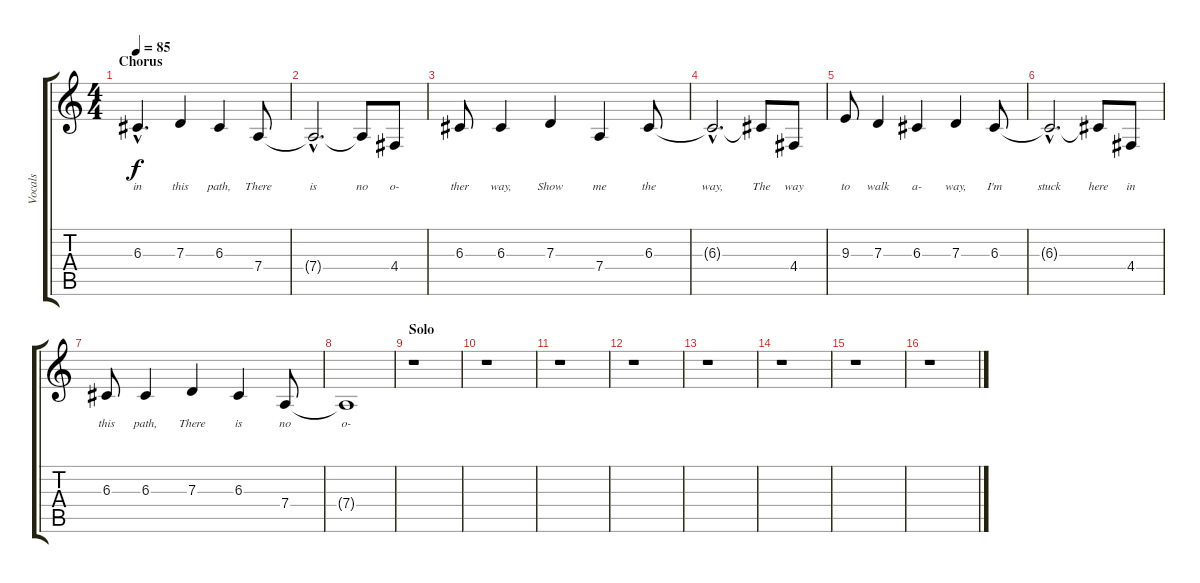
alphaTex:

\track ("Vocals" "Vocals") {instrument lead8bassandlead}
\staff {score tabs}
\tuning (E4 B3 G3 D3 A2 D2) {hide}
\ts (4 4)
\section ("" "Chorus")
\tempo 85
\clef g2
\ks c
6.3{hac}.4{d lyrics (0 "in") lyrics (1 "") lyrics (2 "") lyrics (3 "") lyrics (4 "") dy f} 7.3.4{lyrics (0 "this") lyrics (1 "") lyrics (2 "") lyrics (3 "") lyrics (4 "")} 6.3.4{lyrics (0 "path,") lyrics (1 "") lyrics (2 "") lyrics (3 "") lyrics (4 "")} 7.4.8{lyrics (0 "There") lyrics (1 "") lyrics (2 "") lyrics (3 "") lyrics (4 "")} |
7.4{hac t}.2{d lyrics (0 "is") lyrics (1 "") lyrics (2 "") lyrics (3 "") lyrics (4 "")} 7.4{t}.8{lyrics (0 "no") lyrics (1 "") lyrics (2 "") lyrics (3 "") lyrics (4 "")} 4.4.8{lyrics (0 "o-") lyrics (1 "") lyrics (2 "") lyrics (3 "") lyrics (4 "")} |
6.3.8{lyrics (0 "ther") lyrics (1 "") lyrics (2 "") lyrics (3 "") lyrics (4 "")} 6.3.4{lyrics (0 "way,") lyrics (1 "") lyrics (2 "") lyrics (3 "") lyrics (4 "")} 7.3.4{lyrics (0 "Show") lyrics (1 "") lyrics (2 "") lyrics (3 "") lyrics (4 "")} 7.4.4{lyrics (0 "me") lyrics (1 "") lyrics (2 "") lyrics (3 "") lyrics (4 "")} 6.3.8{lyrics (0 "the") lyrics (1 "") lyrics (2 "") lyrics (3 "") lyrics (4 "")} |
6.3{hac t}.2{d lyrics (0 "way,") lyrics (1 "") lyrics (2 "") lyrics (3 "") lyrics (4 "")} 6.3{t}.8{lyrics (0 "The") lyrics (1 "") lyrics (2 "") lyrics (3 "") lyrics (4 "")} 4.4.8{lyrics (0 "way") lyrics (1 "") lyrics (2 "") lyrics (3 "") lyrics (4 "")} |
9.3.8{lyrics (0 "to") lyrics (1 "") lyrics (2 "") lyrics (3 "") lyrics (4 "")} 7.3.4{lyrics (0 "walk") lyrics (1 "") lyrics (2 "") lyrics (3 "") lyrics (4 "")} 6.3.4{lyrics (0 "a-") lyrics (1 "") lyrics (2 "") lyrics (3 "") lyrics (4 "")} 7.3.4{lyrics (0 "way,") lyrics (1 "") lyrics (2 "") lyrics (3 "") lyrics (4 "")} 6.3.8{lyrics (0 "I'm") lyrics (1 "") lyrics (2 "") lyrics (3 "") lyrics (4 "")} |
6.3{hac t}.2{d lyrics (0 "stuck") lyrics (1 "") lyrics (2 "") lyrics (3 "") lyrics (4 "")} 6.3{t}.8{lyrics (0 "here") lyrics (1 "") lyrics (2 "") lyrics (3 "") lyrics (4 "")} 4.4.8{lyrics (0 "in") lyrics (1 "") lyrics (2 "") lyrics (3 "") lyrics (4 "")} |
6.3.8{lyrics (0 "this") lyrics (1 "") lyrics (2 "") lyrics (3 "") lyrics (4 "")} 6.3.4{lyrics (0 "path,") lyrics (1 "") lyrics (2 "") lyrics (3 "") lyrics (4 "")} 7.3.4{lyrics (0 "There") lyrics (1 "") lyrics (2 "") lyrics (3 "") lyrics (4 "")} 6.3.4{lyrics (0 "is") lyrics (1 "") lyrics (2 "") lyrics (3 "") lyrics (4 "")} 7.4.8{lyrics (0 "no") lyrics (1 "") lyrics (2 "") lyrics (3 "") lyrics (4 "")} |
7.4{t}.1{lyrics (0 "o-") lyrics (1 "") lyrics (2 "") lyrics (3 "") lyrics (4 "")} |
\section ("" "Solo")
r.1 |
r.1 |
r.1 |
r.1 |
r.1 |
r.1 |
r.1 |
r.1
